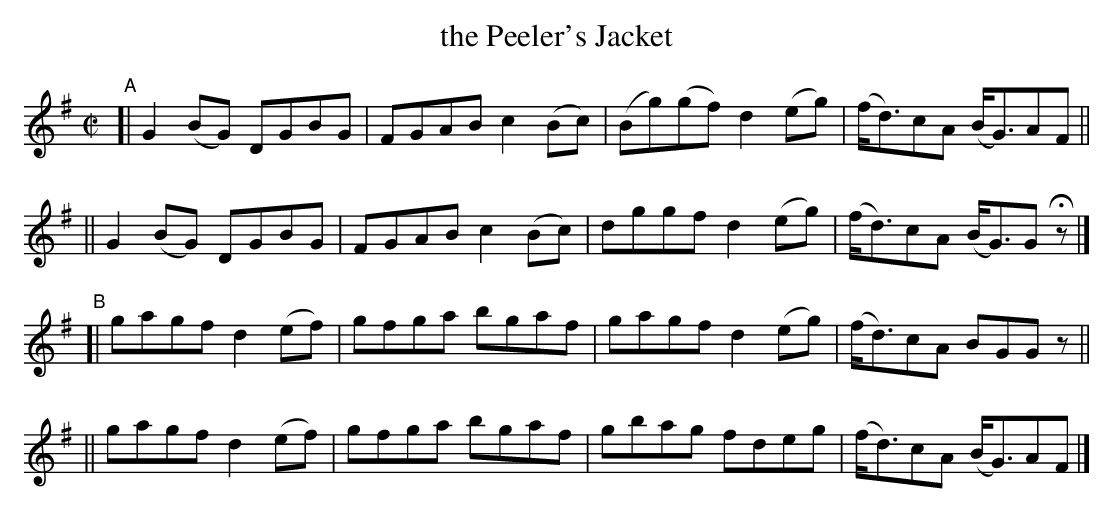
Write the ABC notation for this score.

X:1
T: the Peeler's Jacket
M: C|
L: 1/8
K: G
"^A"\
[| G2(BG) DGBG | FGAB c2(Bc) | (Bg)(gf) d2(eg) | (f<d)cA (B<G)AF ||
|| G2(BG) DGBG | FGAB c2(Bc) | dggf d2(eg) | (f<d)cA (B<G)G Hz |]
"^B"\
[| gagf d2(ef) | gfga bgaf | gagf d2(eg) | (f<d)cA BGG z ||
|| gagf d2(ef) | gfga bgaf | gbag fdeg | (f<d)cA (B<G)AF |]
